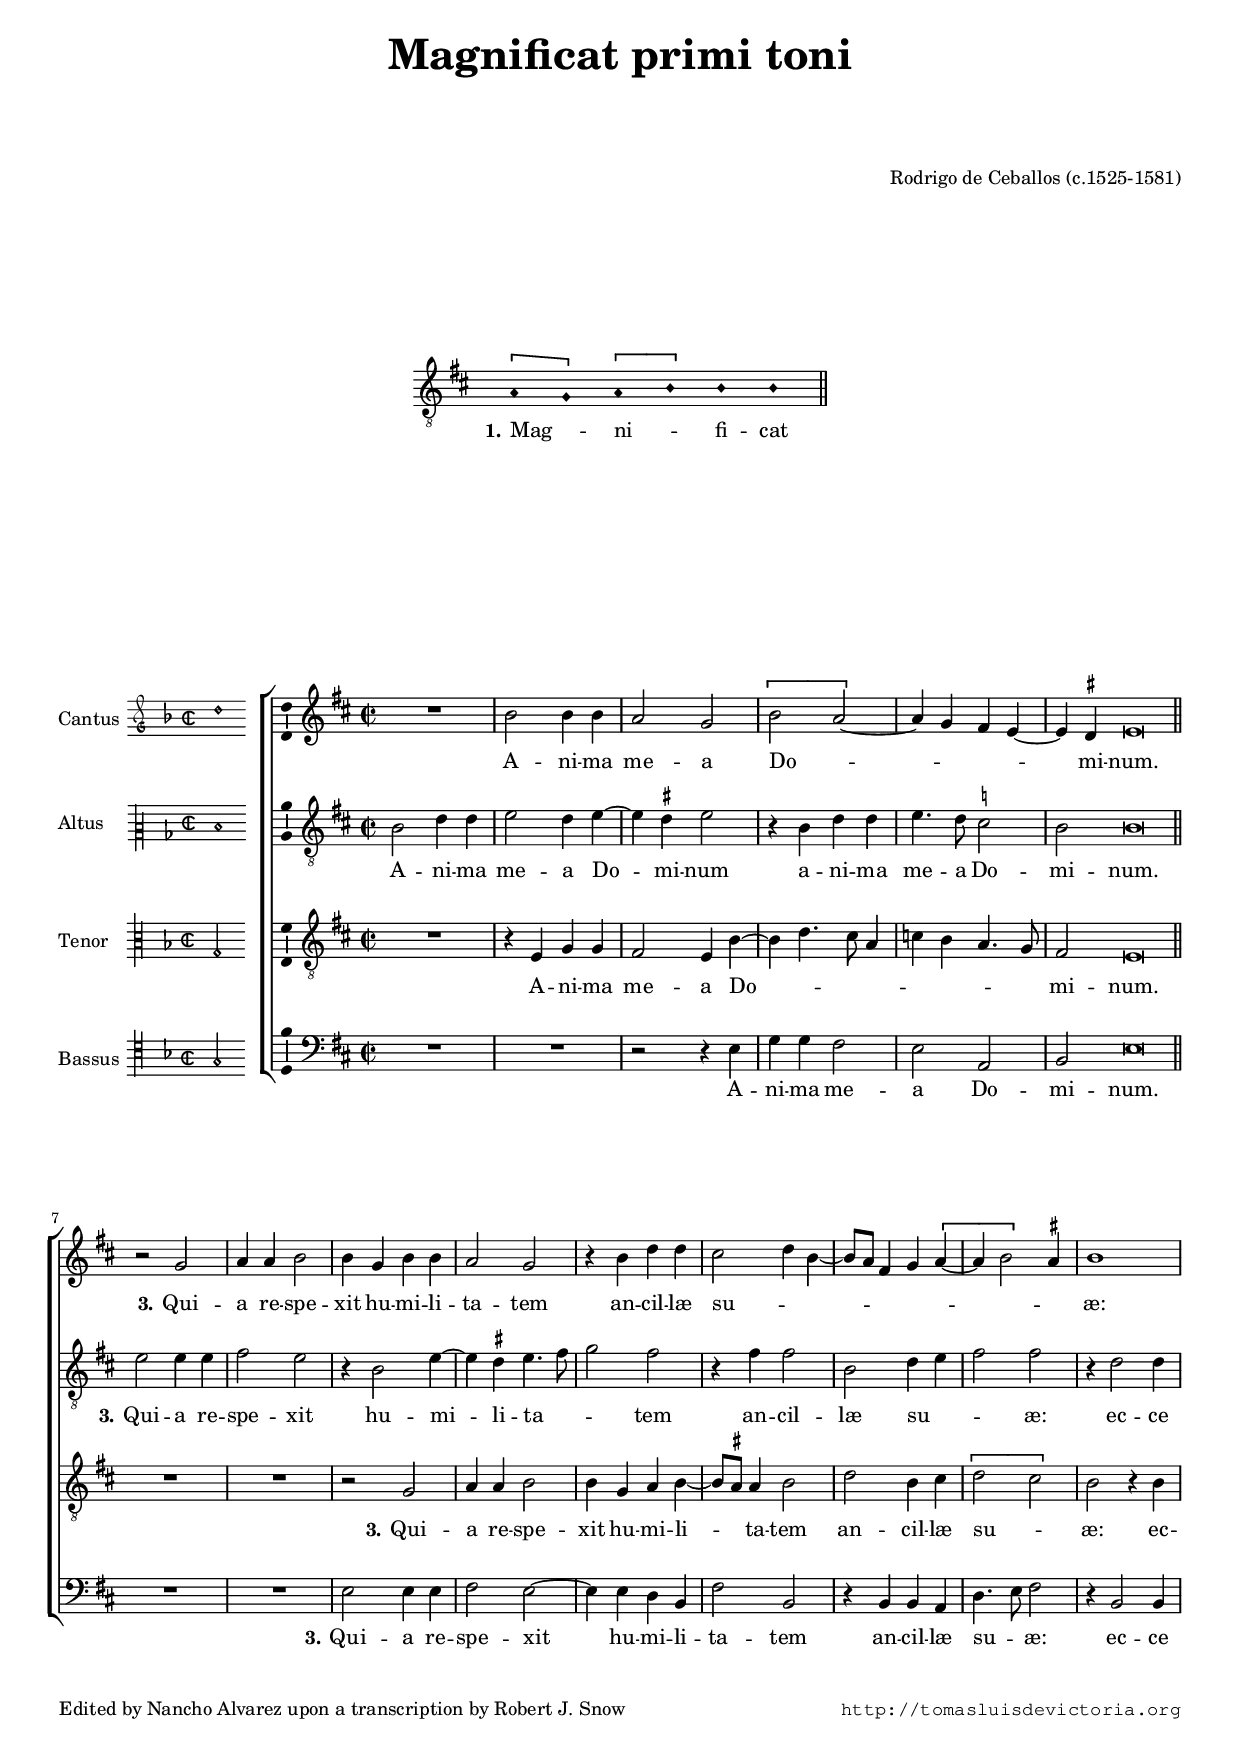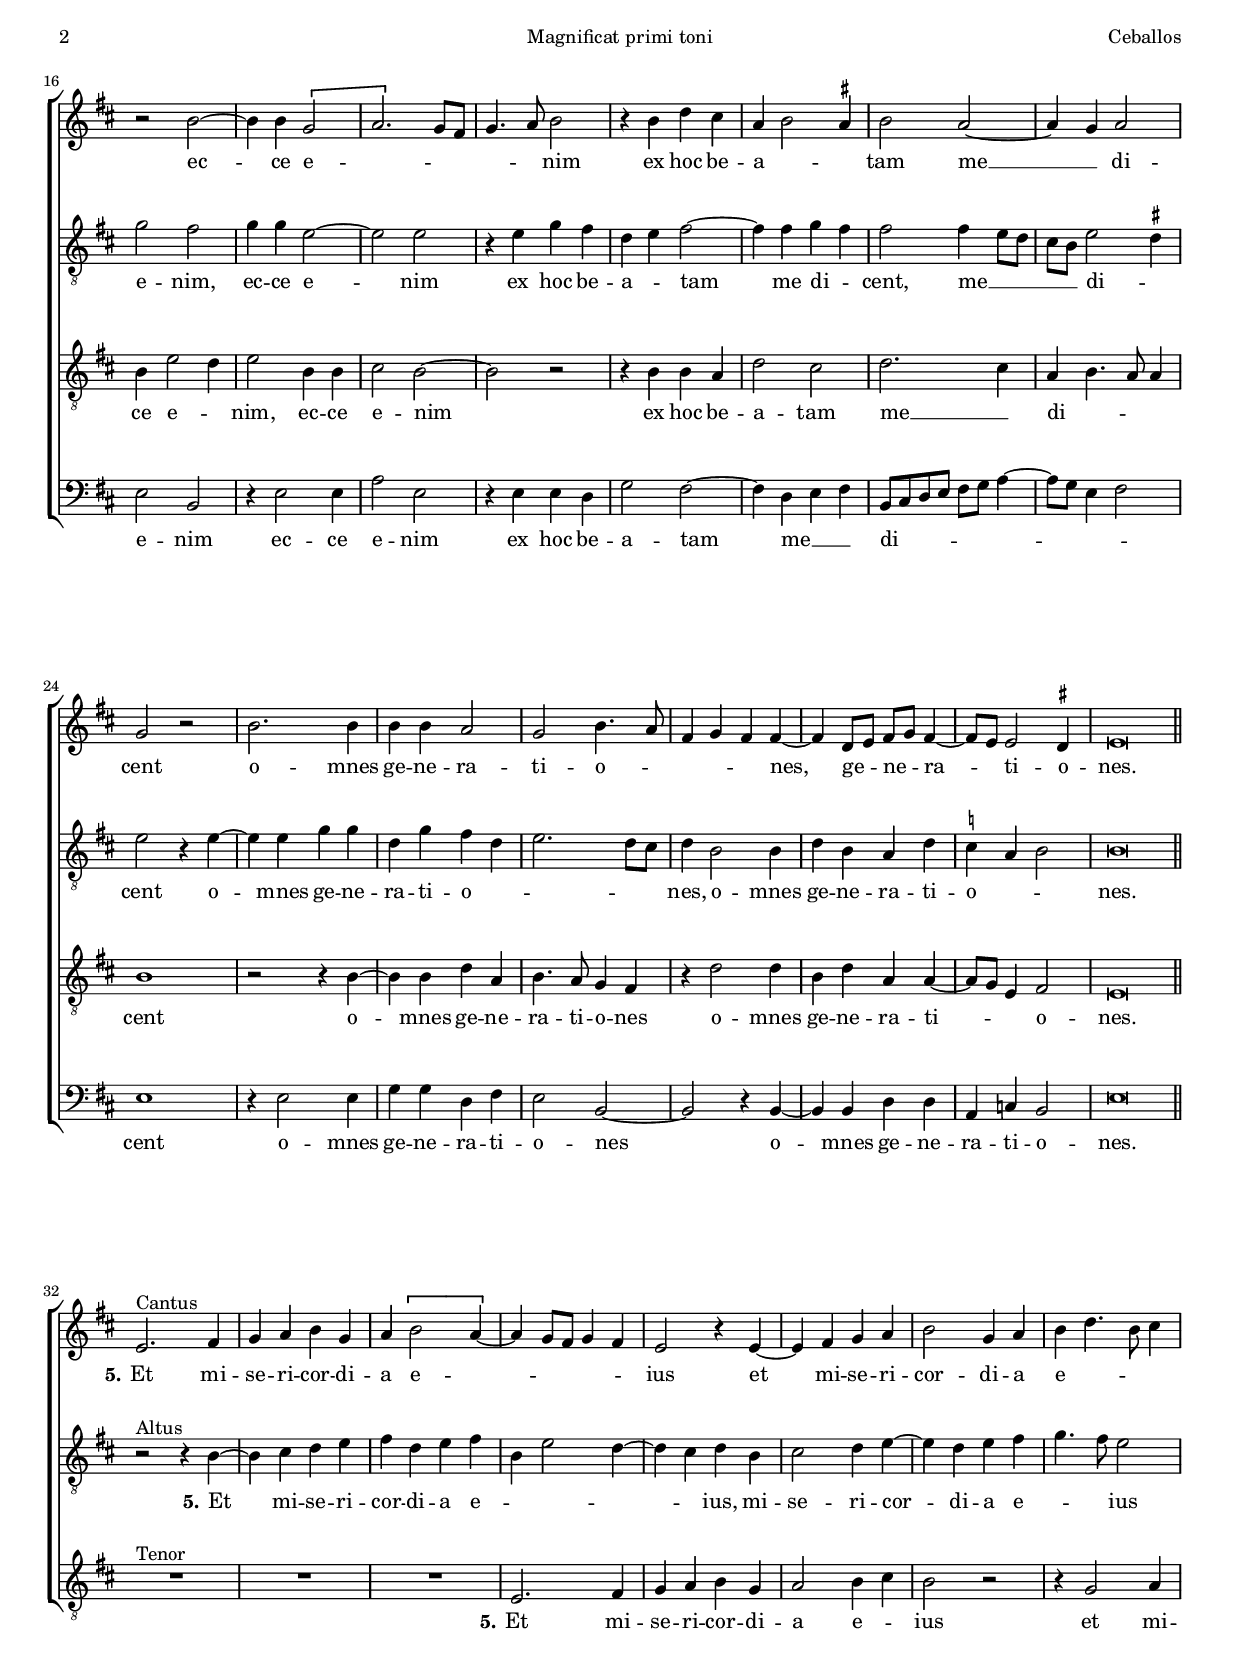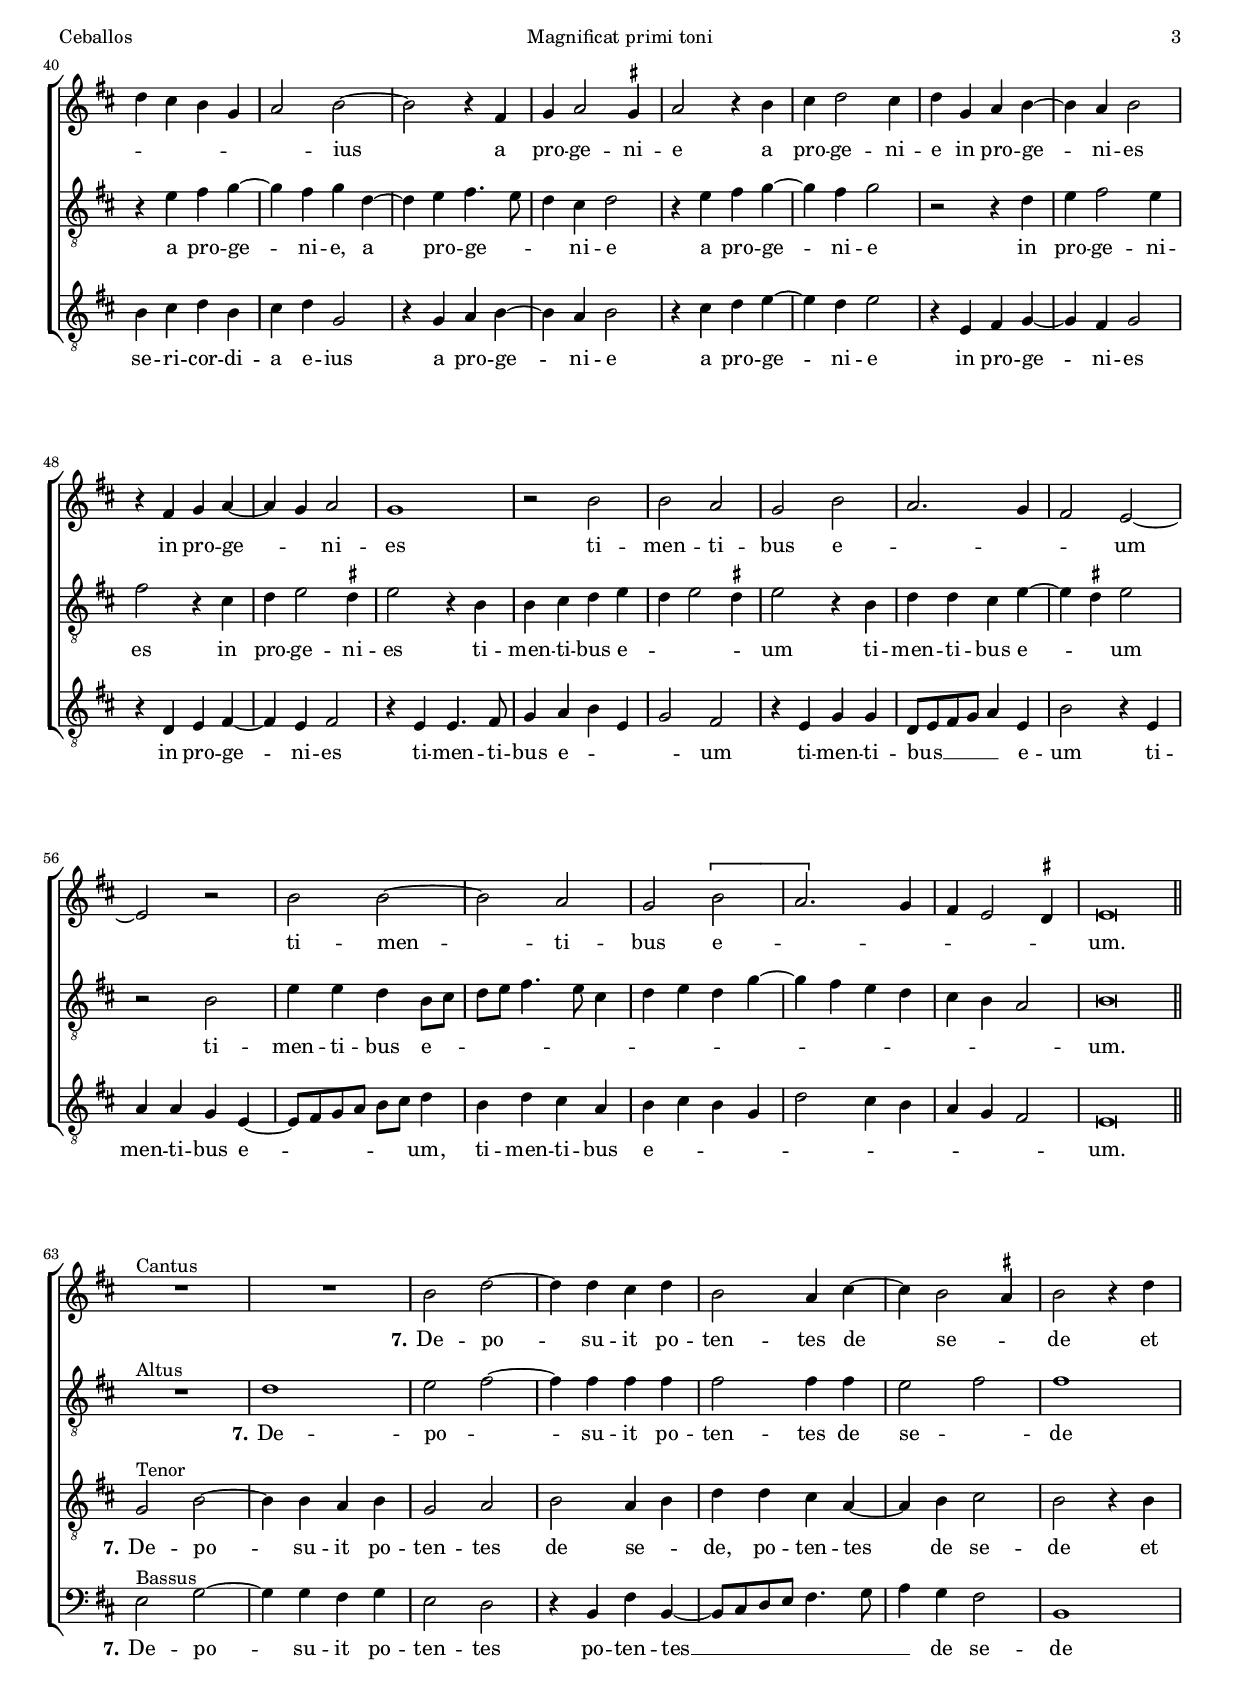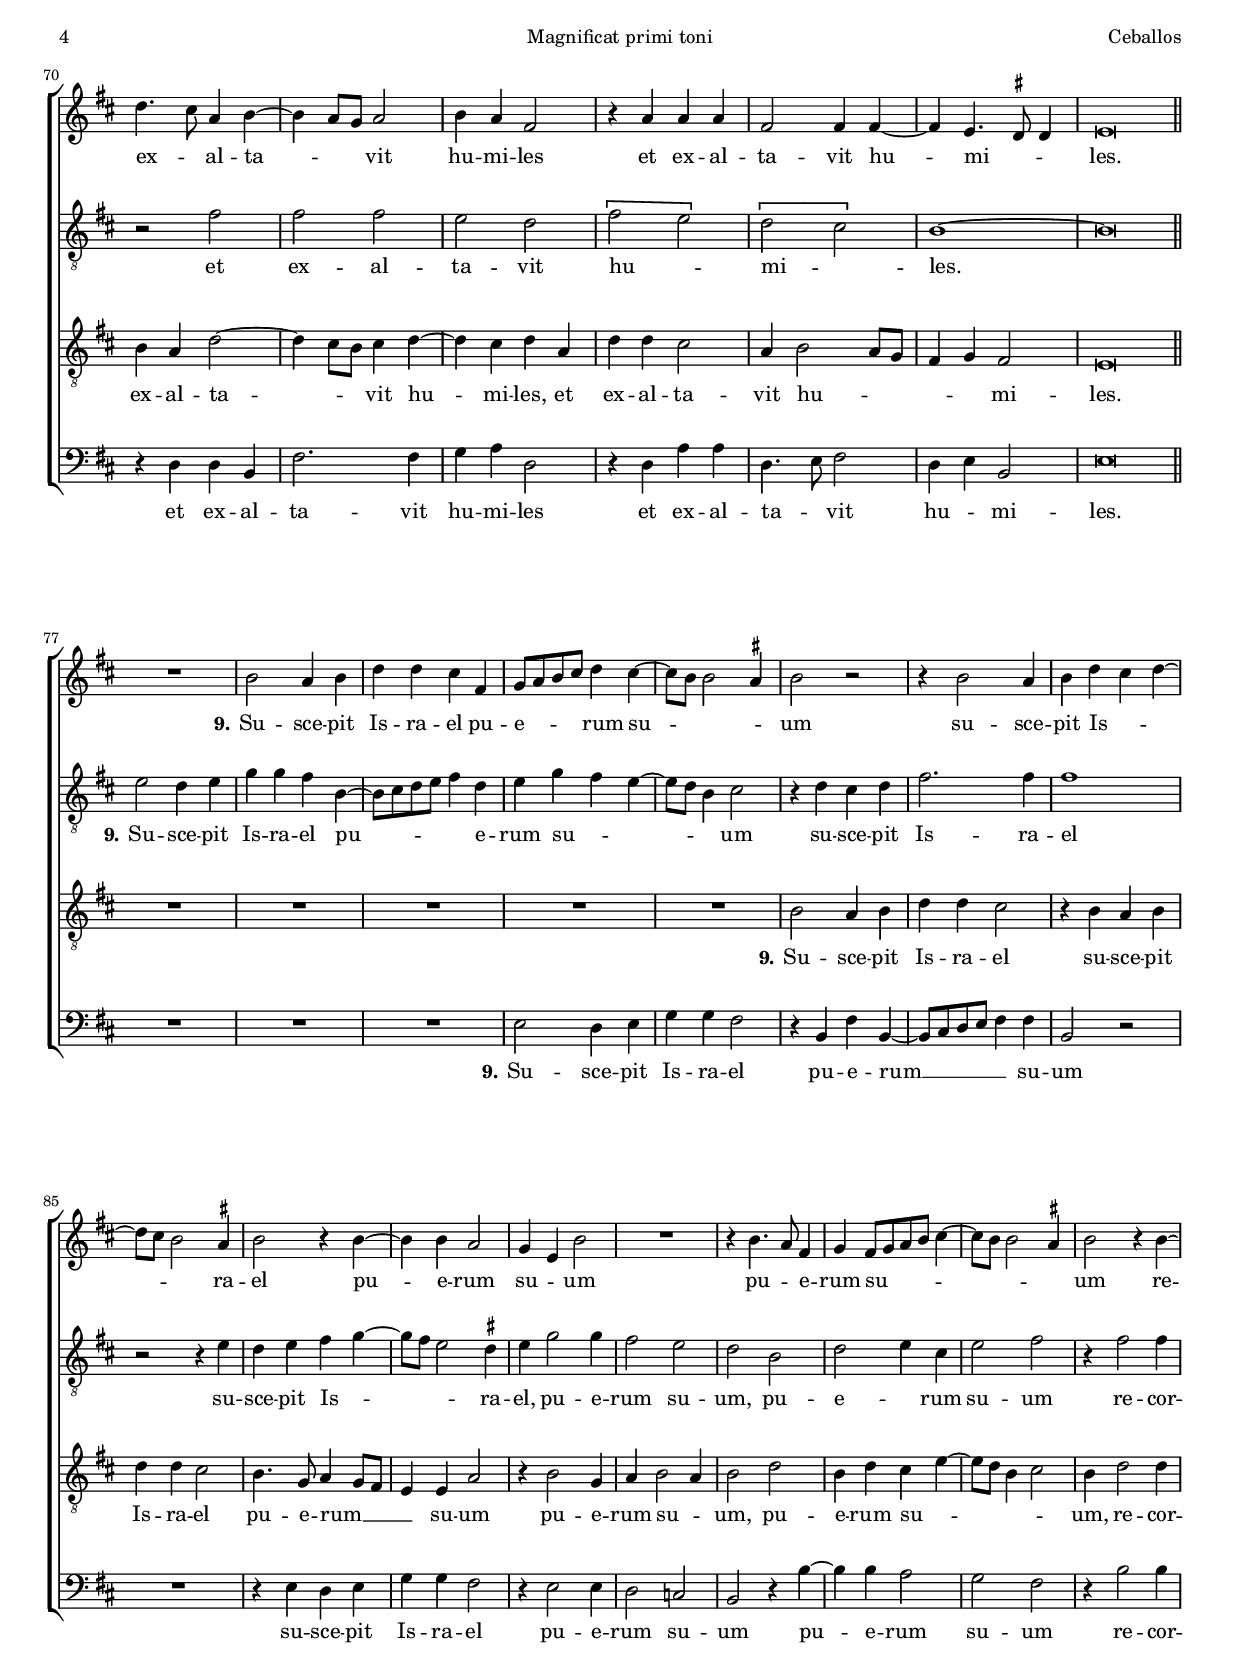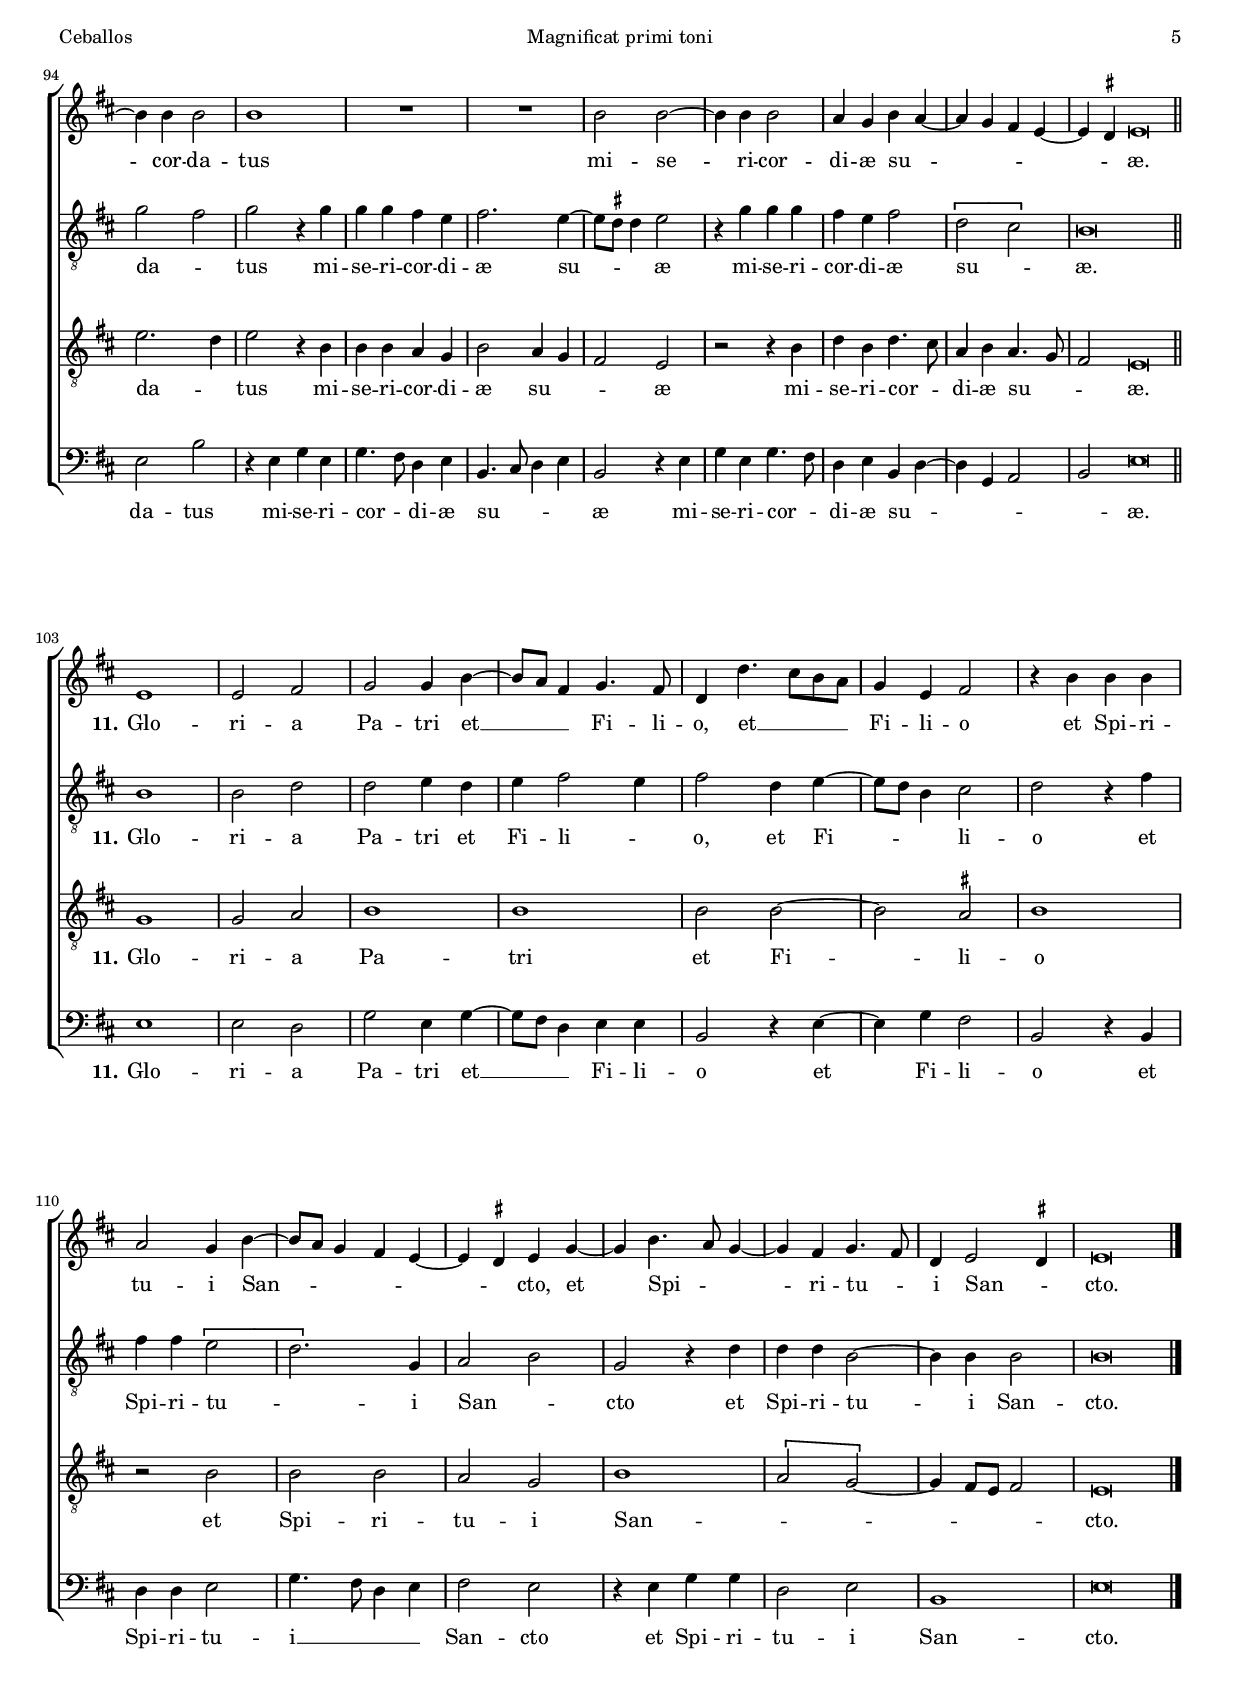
\version "2.22.0"

#(set-default-paper-size "a4")
#(set-global-staff-size 16.4)
#(ly:set-option 'point-and-click #f)
%mobile -s15.5 -i3.4

italicas=\override LyricText.font-shape = #'italic
rectas=\override LyricText.font-shape = #'upright
ss=\once \set suggestAccidentals = ##t
incipitwidth = 20
mtempo={\tempo 4 = 100}
mtempob={\tempo 4 = 50}
mt=#(define-music-function (offset) (number?) ; move lyric text
      #{ \once \override LyricText.X-offset = -$offset #})

htitle="Magnificat primi toni"
hcomposer="Ceballos"

\header {
	title=\markup{\fontsize #3 "Magnificat primi toni"}
	%subtitle=\markup{""}
	subsubtitle=\markup{\null \vspace #3 }
	composer="Rodrigo de Ceballos (c.1525-1581)"
        pdfauthor=\composer
	%opus="(-)"
%	poet=\markup{}
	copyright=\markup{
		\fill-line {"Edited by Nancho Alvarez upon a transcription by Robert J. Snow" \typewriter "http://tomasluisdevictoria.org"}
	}
%	tagline=""
}


\markup{\null \vspace #4 }

\score {\transpose c' a {
<<
         \new Voice = "canto" {
                 %\set Staff.instrumentName=""
                 \override Staff.TimeSignature.transparent = ##t
                 \override Stem.transparent = ##t
                 \set Score.timing = ##f
                 \override NoteHead.style = #'neomensural         
                 \clef "G_8" 
                 \key f \major
                 \[c'4 bes\] \[c' d'\] d' d'
                 \bar "||"
         }
         \new Lyrics \lyricsto "canto" { 
                \set stanza = "1." Mag -- _ ni -- _ fi -- cat 
         }
>>
        }%transpose

\layout {
        \override LigatureBracket.padding = #1
        line-width=13\cm 
        indent=6\cm
        ragged-right = ##f
                %tablet line-width=12\cm
                %tablet indent=4.5\cm
}
}

%tablet \pageBreak


global={\key f \major \time 2/2
        \skip 1*6 \bar "||" \break
        \skip 1*25 \bar "||" \break
        \skip 1*31 \bar "||" \break
        \skip 1*14 \bar "||" \break
	\skip 1*26 \bar "||" \break
	\skip 1*14
        \bar "|."
}


cantus=\relative c''{
	R1
	d2 d4 d
	c2 bes
	\[d2 c ~ \]
	c4 bes a g ~
	g \ss fis \mtempob g\breve*1/4 \mtempo
	r2 bes
	c4 c d2
	d4 bes d d
	c2 bes
	r4 d f f
	e2 f4 d ~
	d8 c a4 bes \[c ~
	c d2\] \ss cis4
	d1
	r2 d ~
	d4 d \[bes2
	c2.\] bes8 a
	bes4. c8 d2
	r4 d f e
	c4 d2 \ss cis4
	d2 c ~
	c4 bes c2
	bes2 r
	d2. d4
	d d c2
	bes2 d4. c8
	a4 bes a a ~
	a4 f8 g a bes a4 ~
	a8 g g2 \ss fis4
	g\breve*1/2
	s4*0^\markup{"Cantus"}
	g2. a4
	bes c d bes
	c4 \[d2 c4 ~ \]
	c4 bes8 a bes4 a
	g2 r4 g ~
	g a bes c
	d2 bes4 c
	d f4. d8 e4
	f e d bes
	c2 d ~
	d2 r4 a
	bes4 c2 \ss b4
	c2 r4 d
	e f2 e4
	f bes, c d ~
	d4 c d2
	r4 a bes c ~
	c bes c2
	bes1
	r2 d
	d c
	bes d
	c2. bes4
	a2 g ~
	g r
	d'2 d ~
	d c
	bes \[d
	c2.\] bes4
	a g2 \ss fis4
	g\breve*1/2
	s4*0^\markup{"Cantus"}
	R1*2
	d'2 f ~
	f4 f e f
	d2 c4 e ~
	e d2 \ss cis4
	d2 r4 f
	f4. e8 c4 d ~
	d c8 bes c2
	d4 c a2
	r4 c c c
	a2 a4 a ~
	a g4. \ss fis8 fis4
	g\breve*1/2
	R1
	d'2 c4 d
	f f e a,
	bes8 c d e f4 e ~
	e8 d d2 \ss cis4
	d2 r
	r4 d2 c4
	d4 f e f ~
	f8 e d2 \ss cis4
	d2 r4 d ~
	d d c2
	bes4 g d'2
	R1
	r4 d4. c8 a4
	bes4 a8[ bes c d] e4 ~
	e8 d d2 \ss cis4
	d2 r4 d ~
	d d d2
	d1
	R1*2
	d2 d ~
	d4 d d2
	c4 bes d c ~
	c bes a g ~
	g \ss fis \mtempob g\breve*1/4 \mtempo
	g1
	g2 a
	bes2 bes4 d ~
	d8 c a4 bes4. a8
	f4 f'4. e8 d c
	bes4 g a2
	r4 d d d
	c2 bes4 d ~
	d8 c bes4 a g ~
	g \ss fis g bes ~
	bes d4. c8 bes4 ~
	bes4 a bes4. a8
	f4 g2 \ss fis4
	g\breve*1/2
}

altus=\relative c'{
	d2 f4 f
	g2 f4 g ~
	g \ss fis g2
	r4 d f f
	g4. f8 \ss ees2
	d d\breve*1/4
	g2 g4 g
	a2 g
	r4 d2 g4 ~
	g4 \ss fis g4. a8
	bes2 a
	r4 a4 a2
	d,2 f4 g
	a2 a
	r4 f2 f4
	bes2 a
	bes4 bes g2 ~
	g g
	r4 g bes a 
	f g a2 ~
	a4 a bes a
	a2 a4 g8 f
	e d g2 \ss fis4
	g2 r4 g ~
	g4 g bes bes
	f bes a f
	g2. f8 e
	f4 d2 d4
	f d c f 
	\ss ees c d2
	d\breve*1/2
	s4*0^\markup{"Altus"}
	r2 r4 d ~
	d e f g 
	a f g a
	d,4 g2 f4 ~
	f e f d
	e2 f4 g ~
	g f g a 
	bes4. a8 g2
	r4 g a bes4 ~
	bes4 a bes f ~
	f g a4. g8 
	f4 e f2
	r4 g a bes ~
	bes a bes2
	r2 r4 f
	g4 a2 g4
	a2 r4 e
	f4 g2 \ss fis4
	g2 r4 d
	d e f g
	f4 g2 \ss fis4
	g2 r4 d
	f f e g ~
	g \ss fis g2
	r2 d2
	g4 g f d8 e % Snow a'4 g f d8 e
	f g a4. g8 e4
	f4 g f bes ~
	bes a g f
	e d c2
	d\breve*1/2
	s4*0^\markup{"Altus"}
	R1
	f1
	g2 a ~
	a4 a a a
	a2 a4 a
	g2 a
	a1
	r2 a
	a a
	g f
	\[a2 g\]
	\[f2 e\] % Snow \[g f\]
	d1 ~
	d\breve*1/2
	g2 f4 g
	bes4 bes a d, ~
	d8 e f g a4 f
	g4 bes a g ~
	g8 f d4 e2
	r4 f e f
	a2. a4
	a1
	r2 r4 g
	f4 g a bes ~
	bes8 a g2 \ss fis4
	g4 bes2 bes4
	a2 g
	f d
	f2 g4 e
	g2 a
	r4 a2 a4
	bes2 a
	bes r4 bes
	bes4 bes a g
	a2. g4 ~
	g8 \ss fis fis4 g2
	r4 bes bes bes
	a g a2
	\[f2 e\]
	d\breve*1/2
	d1
	d2 f
	f g4 f
	g a2 g4
	a2 f4 g ~
	g8 f d4 e2
	f2 r4 a
	a4 a \[g2
	f2.\] bes,4
	c2 d
	bes2 r4 f'
	f f d2 ~
	d4 d d2
	d\breve*1/2
}

tenor=\relative c'{
	R1
	r4 g bes bes
	a2 g4 d' ~
	d f4. e8 c4 % Snow \ss ees
	ees4 d c4. bes8
	a2 g\breve*1/4
	R1*2
	r2 bes
	c4 c d2
	d4 bes c d ~
	d8 \ss cis8 cis4 d2
	f2 d4 e
	\[f2 e\]
	d2 r4 d
	d4 g2 f4
	g2 d4 d
	e2 d ~
	d r
	r4 d d c
	f2 e
	f2. e4
	c d4. c8 c4
	d1
	r2 r4 d ~
	d d f c
	d4. c8 bes4 a
	r4 f'2 f4
	d f c c ~
	c8 bes g4 a2
	g\breve*1/2
	s4*0^\markup{"Tenor"}
	R1*3
	g2. a4
	bes4 c d bes
	c2 d4 e
	d2 r
	r4 bes2 c4
	d e f d
	e f bes,2
	r4 bes c d ~
	d c d2
	r4 e f g ~
	g f g2
	r4 g, a bes ~
	bes4 a bes2
	r4 f g a ~
	a g a2
	r4 g g4. a8
	bes4 c d g,
	bes2 a
	r4 g bes bes
	f8 g a bes c4 g
	d'2 r4 g,
	c4 c bes g ~
	g8 a bes c d e f4
	d f e c
	d4 e d bes
	f'2 e4 d
	c bes a2
	g\breve*1/2
	s4*0^\markup{"Tenor"}
	bes2 d ~
	d4 d c d
	bes2 c
	d2 c4 d
	f4 f e c ~
	c d e2
	d2 r4 d
	d4 c f2 ~
	f4 e8 d e4 f ~
	f e f c
	f f e2
	c4 d2 c8 bes
	a4 bes a2
	g\breve*1/2
	R1*5 % Snow uno de los silencios entre corchetes
	d'2 c4 d
	f4 f e2
	r4 d c d
	f f e2
	d4. bes8 c4 bes8 a
	g4 g c2
	r4 d2 bes4
	c4 d2 c4
	d2 f
	d4 f e g ~
	g8 f d4 e2
	d4 f2 f4
	g2. f4
	g2 r4 d
	d4 d c bes
	d2 c4 bes
	a2 g
	r2 r4 d'
	f4 d f4. e8
	c4 d c4. bes8
	a2 g\breve*1/4
	bes1
	bes2 c
	d1
	d
	d2 d ~
	d \ss cis
	d1
	r2 d
	d d
	c bes
	d1
	\[c2 bes ~ \]
	bes4 a8 g a2
	g\breve*1/2
}

bassus=\relative c'{
	R1*2
	r2 r4 g
	bes4 bes a2
	g c,
	d g\breve*1/4
	R1*2
	g2 g4 g
	a2 g ~
	g4 g f d
	a'2 d,
	r4 d d c
	f4. g8 a2
	r4 d,2 d4
	g2 d
	r4 g2 g4
	c2 g
	r4 g g f
	bes2 a ~
	a4 f g a
	d,8 e f g a bes c4 ~
	c8 bes g4 a2
	g1
	r4 g2 g4
	bes4 bes f a
	g2 d ~
	d r4 d ~
	d d f f
	c ees d2
	g\breve*1/2
	R1*31
	s4*0^\markup{"Bassus"}
	g2 bes ~
	bes4 bes a bes
	g2 f
	r4 d a' d, ~
	d8 e f g a4. bes8
	c4 bes a2
	d,1
	r4 f f d
	a'2. a4 
	bes4 c f,2
	r4 f c' c
	f,4. g8 a2
	f4 g d2
	g\breve*1/2
	R1*3
	g2 f4 g
	bes bes a2
	r4 d, a' d, ~
	d8 e f g a4 a
	d,2 r
	R1
	r4 g f g
	bes bes a2
	r4 g2 g4
	f2 ees
	d r4 d' ~
	d d c2
	bes2 a
	r4 d2 d4
	g,2 d'
	r4 g, bes g
	bes4. a8 f4 g
	d4. e8 f4 g
	d2 r4 g
	bes4 g bes4. a8 
	f4 g d f ~
	f bes, c2 
	d g\breve*1/4
	g1
	g2 f
	bes2 g4 bes ~
	bes8 a f4 g g
	d2 r4 g ~
	g bes a2
	d,2 r4 d
	f4 f g2
	bes4. a8 f4 g
	a2 g
	r4 g bes bes
	f2 g
	d1
	g\breve*1/2
}

textocantus=\lyricmode{
A -- ni -- ma me -- a Do -- _ _ _ _ mi -- num.
\set stanza = "3."
Qui -- a re -- spe -- xit hu -- mi -- li -- ta -- tem
an -- cil -- læ su -- _ _ _ _ _ _ _ _ æ:
ec -- ce e -- _ _ _ _ _ \mt #.9 nim
ex hoc be -- a -- _ _ tam me __ _ di -- cent
o -- mnes ge -- ne -- ra -- ti -- o -- _ _ _ _ nes,
ge -- _ ne -- _ ra -- _ ti -- o -- nes.
\set stanza = "5."
Et mi -- se -- ri -- cor -- di -- a e -- _ _ _ _ _ ius
et mi -- se -- ri -- cor -- di -- a e -- _ _ _ _ _ _ _ _ ius
a pro -- ge -- ni -- e
a pro -- ge -- ni -- e
in pro -- ge -- ni -- es
in pro -- ge -- _ ni -- es
ti -- men -- ti -- bus e -- _ _ _ \mt #.7 um
ti -- men -- ti -- bus e -- _ _ _ _ _ um.
\set stanza = "7."
De -- po -- su -- it po -- ten -- tes de se -- _ de
et ex -- _ al -- ta -- _ _ vit hu -- mi -- les
et ex -- al -- ta -- vit hu -- mi -- _ _ les.
\set stanza = "9."
Su -- sce -- pit Is -- ra -- el
pu -- e -- _ _ _ \mt #1 rum su -- _ _ _ um
su -- sce -- pit Is -- _ _ _ _ ra -- el
pu -- e -- rum \mt #.5 su -- _ um
\mt #.5 pu -- _ e -- rum su -- _ _ _ _ _ _ _ um
\mt #.5 re -- cor -- da -- tus
mi -- se -- ri -- cor -- di -- æ su -- _ _ _ _ _ æ.
\set stanza = "11."
Glo -- ri -- a Pa -- tri
et __ _ _ Fi -- li -- o,
et __ _ _ _ Fi -- li -- o
et Spi -- ri -- tu -- i San -- _ _ _ _ _ cto,
et Spi -- _ _ ri -- tu -- _ i San -- _ cto.
}

textoaltus=\lyricmode{
A -- ni -- ma me -- a Do -- mi -- num
a -- ni -- ma me -- a Do -- mi -- num.
\set stanza = "3."
Qui -- a re -- spe -- xit hu -- mi -- li -- ta -- _ _ tem
an -- cil -- læ su -- _ _ æ:
ec -- ce e -- nim,
ec -- ce e -- nim ex hoc be -- a -- _ tam me di -- _ cent,
me __ _ _ _ _ di -- _ cent
o -- mnes ge -- ne -- ra -- ti -- o -- _ _ _ _ nes,
o -- mnes ge -- ne -- ra -- ti -- o -- _ _ nes.
\set stanza = "5."
Et mi -- se -- ri -- cor -- di -- a e -- _ _ _ _ ius,
mi -- se -- ri -- cor -- di -- a e -- _ _ ius
a pro -- ge -- ni -- e,
a pro -- ge -- _ _ ni -- e
a pro -- ge -- ni -- e
in pro -- ge -- ni -- es
in pro -- ge -- ni -- es
ti -- men -- ti -- bus e -- _ _ _ um
ti -- men -- ti -- bus e -- _ um
ti -- men -- ti -- bus e -- _ _ _ _ _ _ _ _ _ _ _ _ _ _ _ _ um.
\set stanza = "7."
De -- po -- _ su -- it po -- ten -- tes de se -- _ de
et ex -- al -- ta -- vit hu -- _ mi -- _ les.
\set stanza = "9."
Su -- sce -- pit Is -- ra -- el
pu -- _ _ _ _ e -- rum su -- _ _ _ _ um
su -- sce -- pit Is -- ra -- el
su -- sce -- pit Is -- _ _ _ ra -- el,
pu -- e -- rum su -- um,
pu -- e -- _ rum su -- um
re -- cor -- da -- _ tus
mi -- se -- ri -- cor -- di -- æ su -- _ _ æ
mi -- se -- ri -- cor -- di -- æ su -- _ æ.
\set stanza = "11."
Glo -- ri -- a Pa -- tri
et Fi -- li -- _ o, % Fi -- li -- o, o
et Fi -- _ _ li -- o
et Spi -- ri -- tu -- _ i San -- _ cto
et Spi -- ri -- tu -- i San -- cto.

}

textotenor=\lyricmode{
A -- ni -- ma me -- a Do -- _ _ _ _ _ _ _ mi -- num.
\set stanza = "3."
Qui -- a re -- spe -- xit hu -- mi -- li -- _ ta -- tem
an -- cil -- læ su -- _ æ:
ec -- ce e -- _ nim,
ec -- ce e -- nim
ex hoc be -- a -- tam me __ _ di -- _ _ _ cent
o -- mnes ge -- ne -- ra -- ti -- o -- nes
o -- mnes ge -- ne -- ra -- ti -- _ _ o -- nes.
\set stanza = "5."
Et mi -- se -- ri -- cor -- di -- a e -- _ ius
et mi -- se -- ri -- cor -- di -- a e -- ius
a pro -- ge -- ni -- e
a pro -- ge -- ni -- e
in pro -- ge -- ni -- es
in pro -- ge -- ni -- es
ti -- men -- ti -- bus e -- _ _ _ um
ti -- men -- ti -- bus __ _ _ _ _ e -- um
ti -- men -- ti -- bus e -- _ _ _ _ _ um,
ti -- men -- ti -- bus e -- _ _ _ _ _ _ _ _ _ um. % Snow falta e
\set stanza = "7."
De -- po -- su -- it po -- ten -- tes de se -- _ de,
po -- ten -- tes de se -- de
et ex -- al -- ta -- _ _ vit hu -- mi -- les,
et ex -- al -- ta -- vit hu -- _ _ _ _ mi -- les.
\set stanza = "9."
Su -- sce -- pit Is -- ra -- el
su -- sce -- pit Is -- ra -- el
pu -- e -- rum __ _ _ _ su -- um
pu -- e -- rum su -- _ um,
pu -- e -- rum su -- _ _ _ _ um,
re -- cor -- da -- _ tus
mi -- se -- ri -- cor -- di -- æ \mt #.4 su -- _ _ æ
mi -- se -- ri -- cor -- _ di -- æ su -- _ _ æ.
\set stanza = "11."
Glo -- ri -- a Pa -- tri et Fi -- li -- o
et Spi -- ri -- tu -- i San -- _ _ _ _ _ cto.
}

textobassus=\lyricmode{
A -- ni -- ma me -- a Do -- mi -- num.
\set stanza = "3."
Qui -- a re -- spe -- xit hu -- mi -- li -- ta -- tem
an -- cil  -- læ su -- _ æ:
ec -- ce e -- nim
ec -- ce e -- nim
ex hoc be -- a -- tam me __ _ _ di -- _ _ _ _ _ _ _ _ _ cent
o -- mnes ge -- ne -- ra -- ti -- o -- nes
o -- mnes ge -- ne -- ra -- ti -- o -- nes.
\set stanza = "7."
De -- po -- su -- it po -- ten -- tes
po -- ten -- tes __ _ _ _ _ _ _ de se -- de
et ex -- al -- ta -- vit hu -- mi -- les
et ex -- al -- ta -- _ vit \mt #.5 hu -- _ mi -- les.
\set stanza = "9."
Su -- sce -- pit Is -- ra -- el
pu -- e -- rum __ _ _ _ _ su -- um
su -- sce -- pit Is -- ra -- el
pu -- e -- rum su -- um
pu -- e -- rum su -- um
re -- cor -- da -- tus 
mi -- se -- ri -- cor -- _ di -- æ su -- _ _ _ æ
mi -- se -- ri -- cor -- _ di -- æ su -- _ _ _ _ æ.
\set stanza = "11."
Glo -- ri -- a Pa -- tri et __ _ _ Fi -- li -- o
et Fi -- li -- o
et Spi -- ri -- tu -- i __ _ _ _ San -- cto
et Spi -- ri -- tu -- i San -- cto.
}


incipitcantus=\markup{
	\score{
		{ 
		\set Staff.instrumentName="Cantus "
		\override NoteHead.style = #'neomensural
		\override Staff.TimeSignature.style = #'neomensural
		\cadenzaOn 
		\clef "petrucci-g"
		\key f \major
		\time 2/2
                d''1
		} 

	\layout { line-width=\incipitwidth indent = 0 }
	}
}

incipitaltus=\markup{
	\score{
		{ 
		\set Staff.instrumentName="Altus    "
		\override NoteHead.style = #'neomensural 
		\override Staff.TimeSignature.style = #'neomensural
		\cadenzaOn 
		\clef "petrucci-c2"
		\key f \major
		\time 2/2
                d'1
		} 
	\layout { line-width=\incipitwidth indent = 0 }
	}
}


incipittenor=\markup{
	\score{
		{ 
		\set Staff.instrumentName="Tenor   "
		\override NoteHead.style = #'neomensural 
		\override Staff.TimeSignature.style = #'neomensural
		\cadenzaOn 
		\clef "petrucci-c3"
		\key f \major
		\time 2/2
                g2*2
		} 
	\layout { line-width=\incipitwidth indent=0 }
	}
}

incipitbassus=\markup{
	\score{
		{ 
		\set Staff.instrumentName="Bassus "
		\override NoteHead.style = #'neomensural
		\override Staff.TimeSignature.style = #'neomensural
		\cadenzaOn 
		\clef "petrucci-c4"
		\key f \major
		\time 2/2
                g2*2
		} 
	\layout { line-width=\incipitwidth indent = 0 }
	}
}

%\layout {
%       \context {\Voice
%               \remove Ligature_bracket_engraver
%               \consists Mensural_ligature_engraver
%       }
%       line-width=\incipitwidth
%       indent = 0
%}

\score {\transpose c' a{
\new ChoirStaff<<

	\new Staff <<\global
	\new Voice="v1" {
		\set Staff.instrumentName=\incipitcantus
		\clef "treble"
		\cantus }
	\new Lyrics \lyricsto "v1" {\textocantus }
	>>

	\new Staff <<\global
	\new Voice="v2" {
		\set Staff.instrumentName=\incipitaltus
		\clef "G_8"
		\altus }
	\new Lyrics \lyricsto "v2" {\textoaltus }
	>>
	
	\new Staff <<\global
	\new Voice="v3" {
		\set Staff.instrumentName=\incipittenor
		\clef "G_8"
		\tenor }
	\new Lyrics \lyricsto "v3" {\textotenor }
	>>

	\new Staff <<\global
	\new Voice="v4" {
		\set Staff.instrumentName=\incipitbassus
		\clef "bass"
		\bassus }
	\new Lyrics \lyricsto "v4" {\textobassus }
	>>
	
>>

	} % transpose

\layout{ 
	\context {\Lyrics 
		\override VerticalAxisGroup.staff-affinity = #UP
		\override VerticalAxisGroup.nonstaff-relatedstaff-spacing =
			#'((basic-distance . 0) (minimum-distance . 0) (padding . 1))
		\override LyricText.font-size = #1.2
		\override LyricHyphen.minimum-distance = #0.5
	}
	\context {\Score 
		tempoHideNote = ##t
		\override BarNumber.padding = #2 
	}
	\context {\Voice 
		%melismaBusyProperties = #'()
		%autoBeaming = ##f
	}
	\context {\Staff 
                \RemoveEmptyStaves
                %\override VerticalAxisGroup.remove-first = ##t
		\override VerticalAxisGroup.staff-staff-spacing =
			#'((basic-distance . 11) (minimum-distance . 0) (padding . 1))
		\consists Ambitus_engraver 
		\override LigatureBracket.padding = #1
	}
}

%\midi { \mtempo }

}


\paper{
	evenHeaderMarkup=\markup  \fill-line { \fromproperty #'page:page-number-string \htitle \hcomposer }
	oddHeaderMarkup= \markup  \fill-line { \on-the-fly #not-first-page \hcomposer \on-the-fly #not-first-page \htitle \on-the-fly #not-first-page \fromproperty #'page:page-number-string }
	%system-count=20
	%page-count = 4
	ragged-last-bottom = ##f
	indent=3.6\cm
	system-system-spacing =
	#'((basic-distance . 20) (minimum-distance . 0) (padding . 5))
	top-system-spacing = % header
	#'((basic-distance . 8) (minimum-distance . 0) (padding . 0))
	last-bottom-spacing = % footer
	#'((basic-distance . 12) (minimum-distance . 0) (padding . 0))
	markup-system-spacing.padding = #1.5
}
